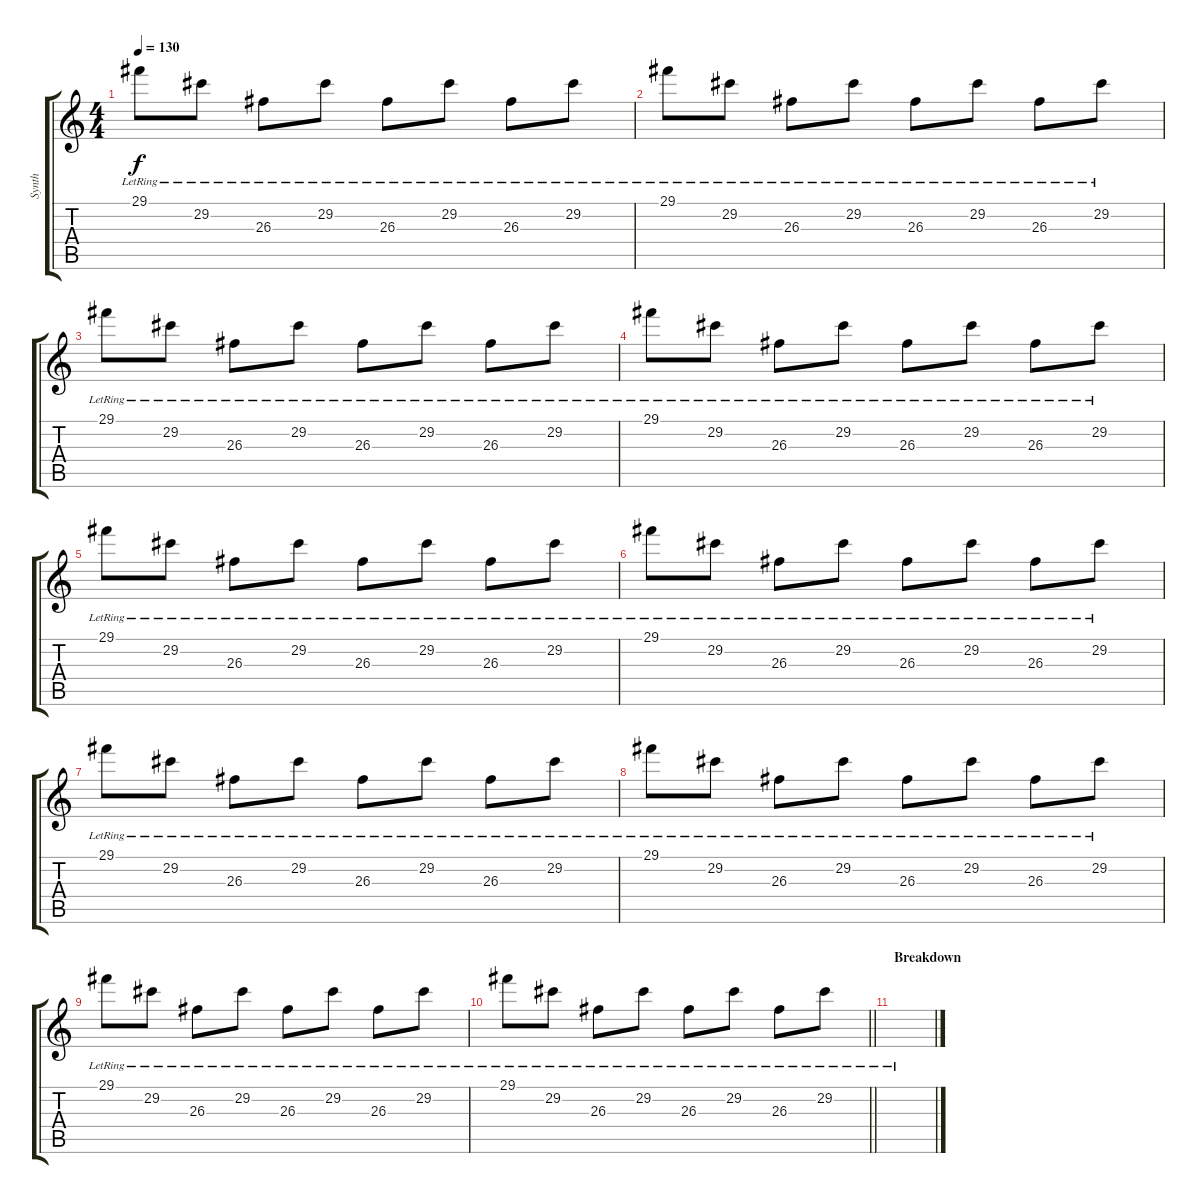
\track ("Synth" "Synth") {instrument glockenspiel}
\staff {score tabs}
\tuning (Db4 Ab3 E3 B2 Gb2 B1) {hide}
\ts (4 4)
\tempo 130
\clef g2
\ks c
29.1{lr}.8{dy f} 29.2{lr}.8 26.3{lr}.8 29.2{lr}.8 26.3{lr}.8 29.2{lr}.8 26.3{lr}.8 29.2{lr}.8 |
29.1{lr}.8 29.2{lr}.8 26.3{lr}.8 29.2{lr}.8 26.3{lr}.8 29.2{lr}.8 26.3{lr}.8 29.2{lr}.8 |
29.1{lr}.8 29.2{lr}.8 26.3{lr}.8 29.2{lr}.8 26.3{lr}.8 29.2{lr}.8 26.3{lr}.8 29.2{lr}.8 |
29.1{lr}.8 29.2{lr}.8 26.3{lr}.8 29.2{lr}.8 26.3{lr}.8 29.2{lr}.8 26.3{lr}.8 29.2{lr}.8 |
29.1{lr}.8 29.2{lr}.8 26.3{lr}.8 29.2{lr}.8 26.3{lr}.8 29.2{lr}.8 26.3{lr}.8 29.2{lr}.8 |
29.1{lr}.8 29.2{lr}.8 26.3{lr}.8 29.2{lr}.8 26.3{lr}.8 29.2{lr}.8 26.3{lr}.8 29.2{lr}.8 |
29.1{lr}.8 29.2{lr}.8 26.3{lr}.8 29.2{lr}.8 26.3{lr}.8 29.2{lr}.8 26.3{lr}.8 29.2{lr}.8 |
29.1{lr}.8 29.2{lr}.8 26.3{lr}.8 29.2{lr}.8 26.3{lr}.8 29.2{lr}.8 26.3{lr}.8 29.2{lr}.8 |
29.1{lr}.8 29.2{lr}.8 26.3{lr}.8 29.2{lr}.8 26.3{lr}.8 29.2{lr}.8 26.3{lr}.8 29.2{lr}.8 |
\barLineRight lightlight
29.1{lr}.8 29.2{lr}.8 26.3{lr}.8 29.2{lr}.8 26.3{lr}.8 29.2{lr}.8 26.3{lr}.8 29.2{lr}.8 |
\section ("" "Breakdown")
